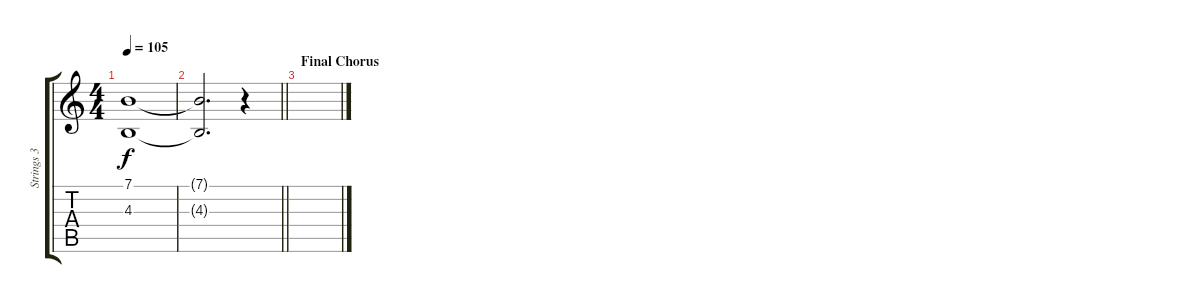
\track ("Strings 3" "Strings 3") {instrument stringensemble2}
\staff {score tabs}
\tuning (E4 B3 G3 D3 A2 D2) {hide}
\ts (4 4)
\tempo 105
\clef g2
\ks c
(7.1 4.3).1{dy f} |
\barLineRight lightlight
(7.1{t} 4.3{t}).2{d} r.4 |
\section ("" "Final Chorus")
